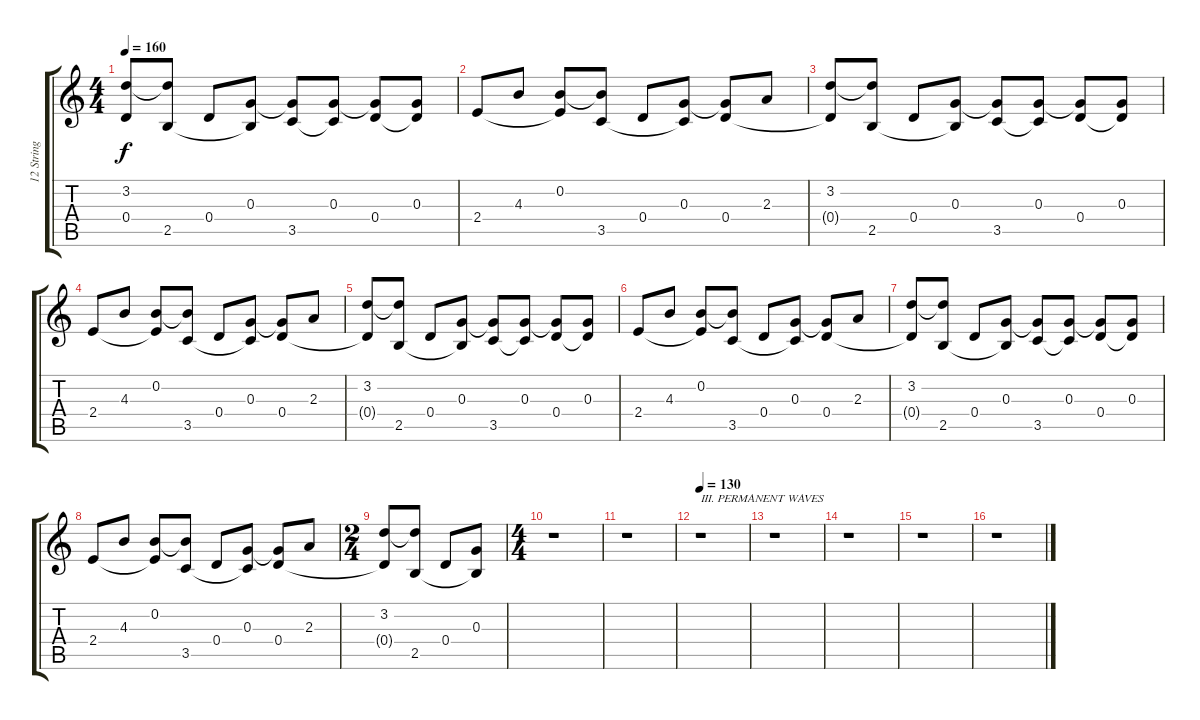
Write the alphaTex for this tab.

\track ("12 String Acoustic" "12 String ") {instrument acousticguitarsteel}
\staff {score tabs}
\tuning (E4 B3 G3 D3 A2 E2) {hide}
\ts (4 4)
\tempo 160
\clef g2
\ks c
(3.2 0.4{t}).8{dy f} (3.2{t} 2.5).8 0.4.8 (0.3 2.5{t}).8 (0.3{t} 3.5).8 (0.3 3.5{t}).8 (0.3{t} 0.4).8 (0.3 0.4{t}).8 |
2.4.8{volume 14 balance 8} 4.3.8 (0.2 2.4{t}).8 (0.2{t} 3.5).8 0.4.8 (0.3 3.5{t}).8 (0.3{t} 0.4).8 2.3.8 |
(3.2 0.4{t}).8 (3.2{t} 2.5).8 0.4.8 (0.3 2.5{t}).8 (0.3{t} 3.5).8 (0.3 3.5{t}).8 (0.3{t} 0.4).8 (0.3 0.4{t}).8 |
2.4.8 4.3.8 (0.2 2.4{t}).8 (0.2{t} 3.5).8 0.4.8 (0.3 3.5{t}).8 (0.3{t} 0.4).8 2.3.8 |
(3.2 0.4{t}).8 (3.2{t} 2.5).8 0.4.8 (0.3 2.5{t}).8 (0.3{t} 3.5).8 (0.3 3.5{t}).8 (0.3{t} 0.4).8 (0.3 0.4{t}).8 |
2.4.8 4.3.8 (0.2 2.4{t}).8 (0.2{t} 3.5).8 0.4.8 (0.3 3.5{t}).8 (0.3{t} 0.4).8 2.3.8 |
(3.2 0.4{t}).8 (3.2{t} 2.5).8 0.4.8 (0.3 2.5{t}).8 (0.3{t} 3.5).8 (0.3 3.5{t}).8 (0.3{t} 0.4).8 (0.3 0.4{t}).8 |
2.4.8 4.3.8 (0.2 2.4{t}).8 (0.2{t} 3.5).8 0.4.8 (0.3 3.5{t}).8 (0.3{t} 0.4).8 2.3.8 |
\ts (2 4)
(3.2 0.4{t}).8 (3.2{t} 2.5).8 0.4.8 (0.3 2.5{t}).8 |
\ts (4 4)
r.1 |
r.1 |
\tempo 130
r.1{txt "III. PERMANENT WAVES"} |
r.1 |
r.1 |
r.1 |
r.1
